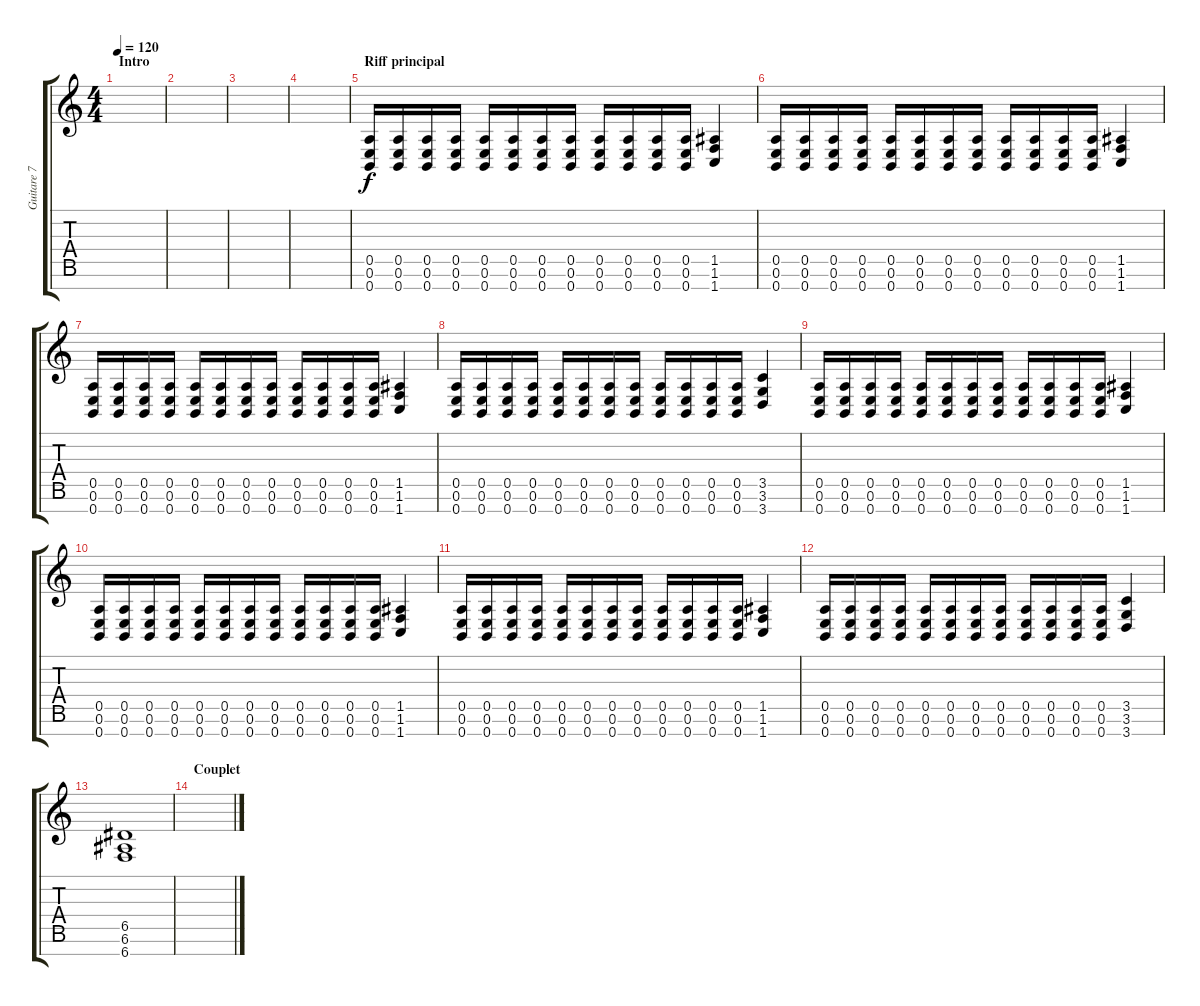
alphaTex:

\track ("Guitare 7 cordes B2" "Guitare 7 ") {instrument distortionguitar}
\staff {score tabs}
\tuning (E4 B3 G3 D3 A2 E2 B1) {hide}
\ts (4 4)
\section ("" "Intro")
\tempo 120
\clef g2
\ks c
|
|
|
|
\section ("" "Riff principal")
(0.5 0.6 0.7).16 (0.5 0.6 0.7).16 (0.5 0.6 0.7).16 (0.5 0.6 0.7).16 (0.5 0.6 0.7).16 (0.5 0.6 0.7).16 (0.5 0.6 0.7).16 (0.5 0.6 0.7).16 (0.5 0.6 0.7).16 (0.5 0.6 0.7).16 (0.5 0.6 0.7).16 (0.5 0.6 0.7).16 (1.5 1.6 1.7).4 |
(0.5 0.6 0.7).16 (0.5 0.6 0.7).16 (0.5 0.6 0.7).16 (0.5 0.6 0.7).16 (0.5 0.6 0.7).16 (0.5 0.6 0.7).16 (0.5 0.6 0.7).16 (0.5 0.6 0.7).16 (0.5 0.6 0.7).16 (0.5 0.6 0.7).16 (0.5 0.6 0.7).16 (0.5 0.6 0.7).16 (1.5 1.6 1.7).4 |
(0.5 0.6 0.7).16 (0.5 0.6 0.7).16 (0.5 0.6 0.7).16 (0.5 0.6 0.7).16 (0.5 0.6 0.7).16 (0.5 0.6 0.7).16 (0.5 0.6 0.7).16 (0.5 0.6 0.7).16 (0.5 0.6 0.7).16 (0.5 0.6 0.7).16 (0.5 0.6 0.7).16 (0.5 0.6 0.7).16 (1.5 1.6 1.7).4 |
(0.5 0.6 0.7).16 (0.5 0.6 0.7).16 (0.5 0.6 0.7).16 (0.5 0.6 0.7).16 (0.5 0.6 0.7).16 (0.5 0.6 0.7).16 (0.5 0.6 0.7).16 (0.5 0.6 0.7).16 (0.5 0.6 0.7).16 (0.5 0.6 0.7).16 (0.5 0.6 0.7).16 (0.5 0.6 0.7).16 (3.5 3.6 3.7).4 |
(0.5 0.6 0.7).16 (0.5 0.6 0.7).16 (0.5 0.6 0.7).16 (0.5 0.6 0.7).16 (0.5 0.6 0.7).16 (0.5 0.6 0.7).16 (0.5 0.6 0.7).16 (0.5 0.6 0.7).16 (0.5 0.6 0.7).16 (0.5 0.6 0.7).16 (0.5 0.6 0.7).16 (0.5 0.6 0.7).16 (1.5 1.6 1.7).4 |
(0.5 0.6 0.7).16 (0.5 0.6 0.7).16 (0.5 0.6 0.7).16 (0.5 0.6 0.7).16 (0.5 0.6 0.7).16 (0.5 0.6 0.7).16 (0.5 0.6 0.7).16 (0.5 0.6 0.7).16 (0.5 0.6 0.7).16 (0.5 0.6 0.7).16 (0.5 0.6 0.7).16 (0.5 0.6 0.7).16 (1.5 1.6 1.7).4 |
(0.5 0.6 0.7).16 (0.5 0.6 0.7).16 (0.5 0.6 0.7).16 (0.5 0.6 0.7).16 (0.5 0.6 0.7).16 (0.5 0.6 0.7).16 (0.5 0.6 0.7).16 (0.5 0.6 0.7).16 (0.5 0.6 0.7).16 (0.5 0.6 0.7).16 (0.5 0.6 0.7).16 (0.5 0.6 0.7).16 (1.5 1.6 1.7).4 |
(0.5 0.6 0.7).16 (0.5 0.6 0.7).16 (0.5 0.6 0.7).16 (0.5 0.6 0.7).16 (0.5 0.6 0.7).16 (0.5 0.6 0.7).16 (0.5 0.6 0.7).16 (0.5 0.6 0.7).16 (0.5 0.6 0.7).16 (0.5 0.6 0.7).16 (0.5 0.6 0.7).16 (0.5 0.6 0.7).16 (3.5 3.6 3.7).4 |
(6.5 6.6 6.7).1 |
\section ("" "Couplet")
